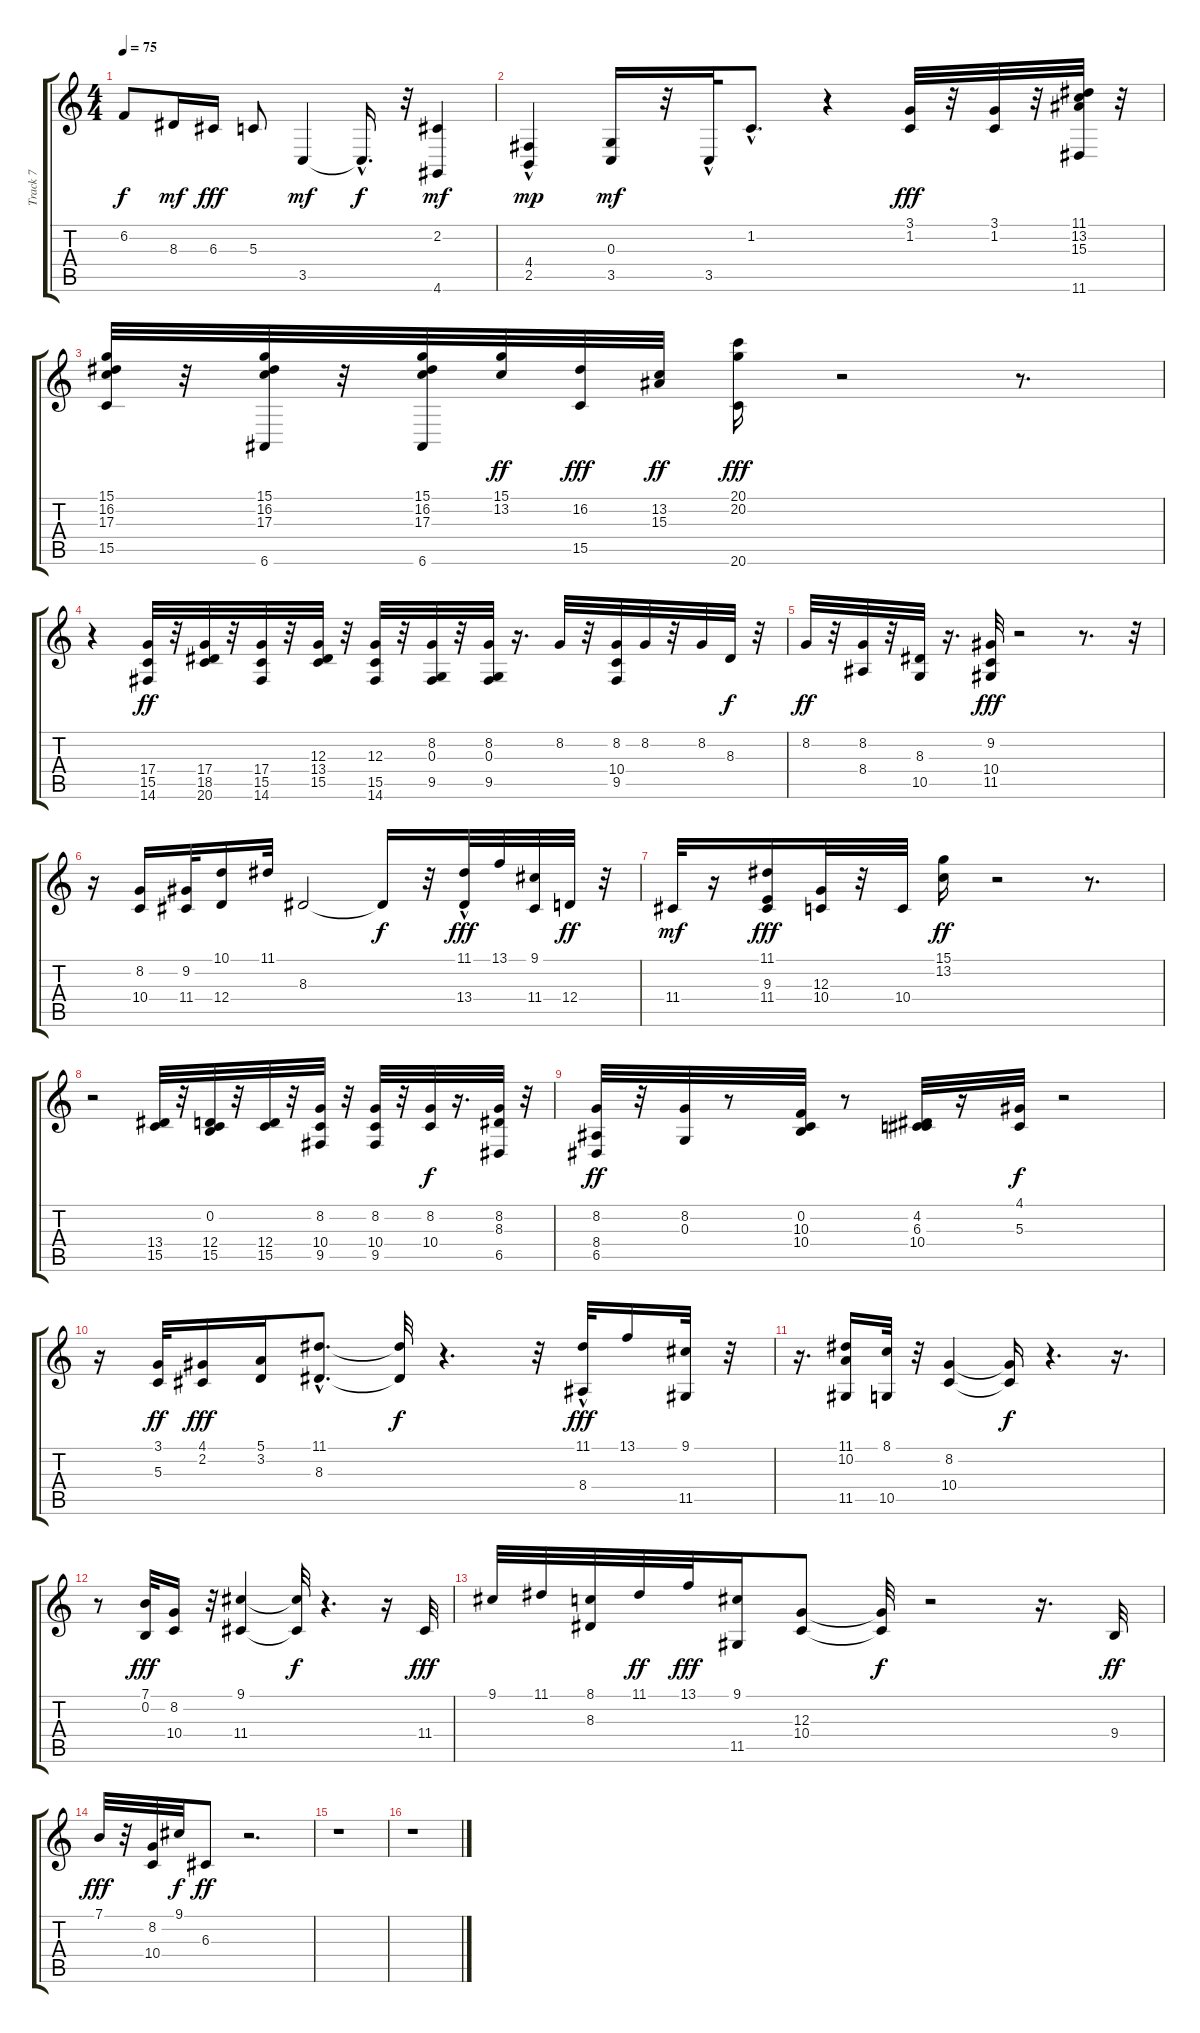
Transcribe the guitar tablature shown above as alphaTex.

\track ("Track 7" "Track 7") {instrument tenorsax}
\staff {score tabs}
\tuning (E4 B3 G3 D3 A2 E2) {hide}
\ts (4 4)
\tempo 75
\clef g2
\ks c
6.2{t}.8{dy f} 8.3.16{dy mf} 6.3.16{dy fff} 5.3.8 3.5.4{dy mf} 3.5{hac t}.16{d dy f} r.32 (2.2 4.6).4{dy mf} |
(4.4{hac} 2.5).4{dy mp} (0.3 3.5).16{dy mf} r.32 3.5{hac}.32 1.2{hac}.8{d} r.4 (3.1 1.2).32{dy fff volume 16 instrument stringensemble1} r.32 (3.1 1.2).32 r.32 (11.1 13.2 15.3 11.6).32 r.32 |
(15.1 16.2 17.3 15.5).32 r.32 (15.1 16.2 17.3 6.6).32 r.32 (15.1 16.2 17.3 6.6).32 (15.1 13.2).32{dy ff} (16.2 15.5).32{dy fff} (13.2 15.3).32{dy ff} (20.1 20.2 20.6).16{dy fff} r.2 r.8{d} |
r.4 (17.4 15.5 14.6).32{dy ff} r.32 (17.4 18.5 20.6).32 r.32 (17.4 15.5 14.6).32 r.32 (12.3 13.4 15.5).32 r.32 (12.3 15.5 14.6).32 r.32 (8.2 0.3 9.5).32 r.32 (8.2 0.3 9.5).32 r.16{d} 8.2.32 r.32 (8.2 10.4 9.5).32 8.2.32 r.32 8.2.32 8.3.32{dy f} r.32 |
8.2.32{dy ff} r.32 (8.2 8.4).32 r.32 (8.3 10.5).32 r.16{d} (9.2 10.4 11.5).32{dy fff} r.2 r.8{d} r.32 |
r.16 (8.2 10.4).16 (9.2 11.4).32 (10.1 12.4).16 11.1.32 8.3.2 8.3{t}.16{dy f} r.32 (11.1{hac} 13.4).32{dy fff} 13.1.32 (9.1 11.4).32 12.4.32{dy ff} r.32 |
11.4.32{dy mf} r.16 (11.1 9.3 11.4).16{dy fff} (12.3 10.4).32 r.32 10.4.32 (15.1 13.2).16{dy ff} r.2 r.8{d} |
r.2 (13.4 15.5).32 r.32 (0.2 12.4 15.5).32 r.32 (12.4 15.5).32 r.32 (8.2 10.4 9.5).32 r.32 (8.2 10.4 9.5).32 r.32 (8.2 10.4).32{dy f} r.16{d} (8.2 8.3 6.5).32 r.32 |
(8.2 8.4 6.5).32{dy ff} r.32 (8.2 0.3).32 r.8 (0.2 10.3 10.4).32 r.8 (4.2 6.3 10.4).32 r.16 (4.1 5.3).32{dy f} r.2 |
r.16 (3.1 5.3).32{dy ff} (4.1 2.2).16{dy fff} (5.1 3.2).16 (11.1{hac} 8.3{hac}).8{d} (11.1{t} 8.3{t}).32{dy f} r.4{d} r.32 (11.1{hac} 8.4).32{dy fff} 13.1.16 (9.1 11.5).32 r.32 |
r.16{d} (11.1 10.2 11.5).16 (8.1 10.5).32 r.32 (8.2 10.4).4 (8.2{t} 10.4{t}).16{dy f} r.4{d} r.16{d} |
r.8 (7.1 0.2).32{dy fff} (8.2 10.4).16 r.32 (9.1 11.4).4 (9.1{t} 11.4{t}).32{dy f} r.4{d} r.16 11.4.32{dy fff} |
9.1.32 11.1.32 (8.1 8.3).32 11.1.32{dy ff} 13.1.32{dy fff} (9.1 11.5).16 (12.3 10.4).8 (12.3{t} 10.4{t}).32{dy f} r.2 r.16{d} 9.4.32{dy ff} |
7.1.32{dy fff} r.32 (8.2 10.4).32 9.1.32{dy f} 6.3.8{dy ff} r.2{d} |
r.1 |
r.1
